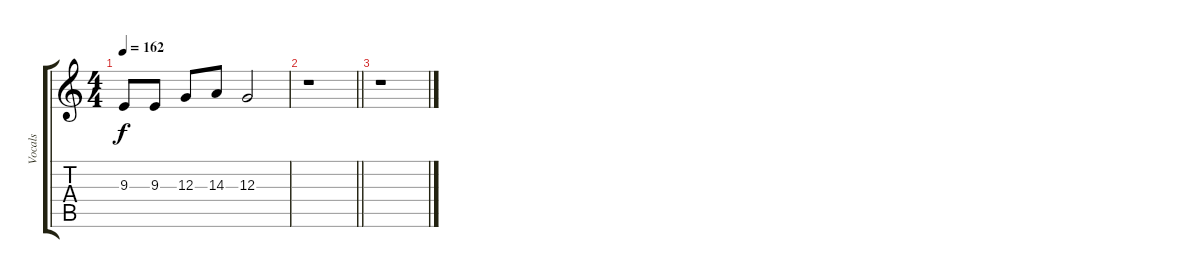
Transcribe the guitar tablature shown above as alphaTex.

\track ("Vocals" "Vocals") {instrument tenorsax}
\staff {score tabs}
\tuning (E4 B3 G3 D3 A2 E2) {hide}
\ts (4 4)
\tempo 162
\clef g2
\ks c
9.3.8{dy f} 9.3.8 12.3.8 14.3.8 12.3.2 |
\barLineRight lightlight
r.1 |
r.1
